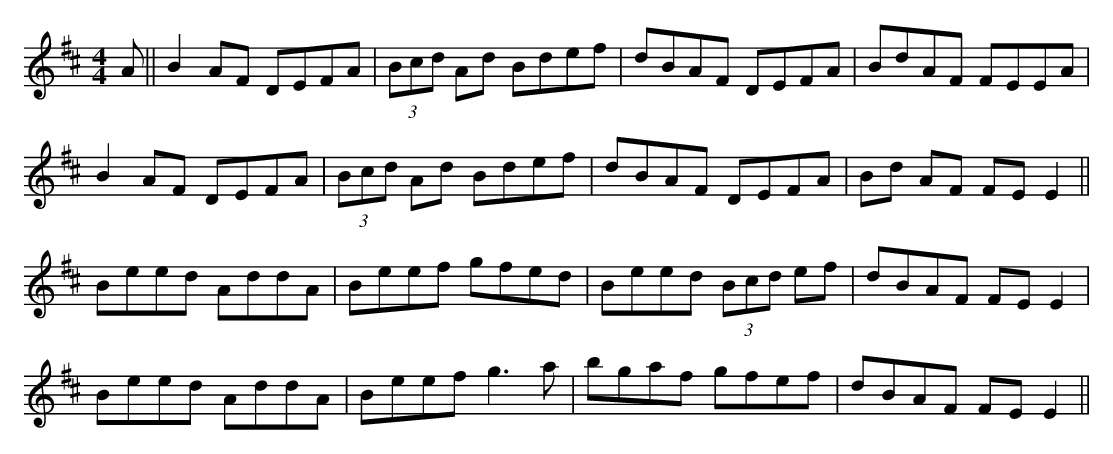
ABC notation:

X:1
M:4/4
K:D
A||B2 AF DEFA|(3Bcd Ad Bdef|dBAF DEFA|BdAF FEEA|
B2 AF DEFA|(3Bcd Ad Bdef|dBAF DEFA|Bd AF FE E2||
Beed AddA|Beef gfed|Beed (3Bcd ef|dBAF FEE2|
Beed AddA|Beef g3a|bgaf gfef|dBAF FE E2||
